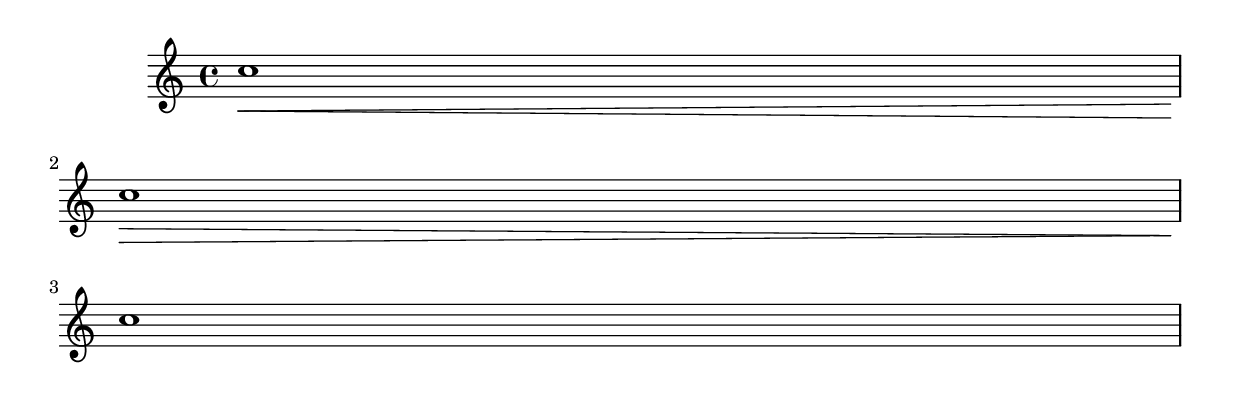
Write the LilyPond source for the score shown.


\version "2.6.0"
\header{
texidoc = "Broken crescendi should be open on one side."
}

\relative c'' { 
  c1 \< \break c1\!  \> \break c1\!
}
\layout {
  linewidth = 4.\cm
}


